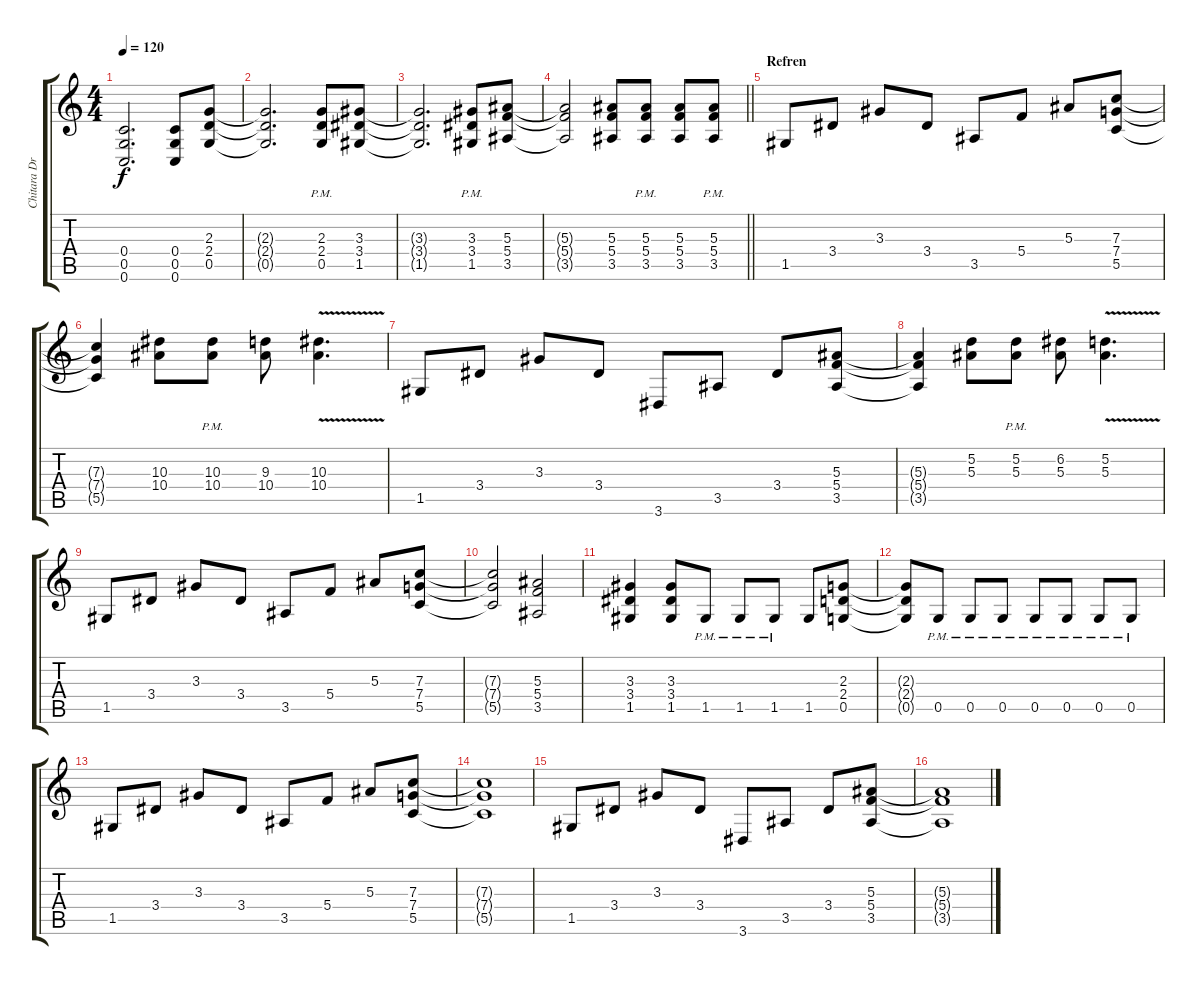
\track ("Chitara Drive 1" "Chitara Dr") {instrument distortionguitar}
\staff {score tabs}
\tuning (D4 A3 F3 C3 G2 C2) {hide}
\ts (4 4)
\tempo 120
\clef g2
\ks c
(0.4 0.5 0.6).2{d dy f} (0.4 0.5 0.6).8 (2.3 2.4 0.5).8 |
(2.3{t} 2.4{t} 0.5{t}).2{d} (2.3{pm} 2.4{pm} 0.5).8 (3.3 3.4 1.5).8 |
(3.3{t} 3.4{t} 1.5{t}).2{d} (3.3{pm} 3.4{pm} 1.5{pm}).8 (5.3 5.4 3.5).8 |
\barLineRight lightlight
(5.3{t} 5.4{t} 3.5{t}).2 (5.3 5.4 3.5).8 (5.3{pm} 5.4{pm} 3.5{pm}).8 (5.3 5.4 3.5).8 (5.3{pm} 5.4{pm} 3.5{pm}).8 |
\section ("" "Refren")
1.5.8 3.4.8 3.3.8 3.4.8 3.5.8 5.4.8 5.3.8 (7.3 7.4 5.5).8 |
(7.3{t} 7.4{t} 5.5{t}).4 (10.3 10.4).8 (10.3{pm} 10.4).8 (9.3 10.4).8 (10.3{v} 10.4).4{d} |
1.5.8 3.4.8 3.3.8 3.4.8 3.6.8 3.5.8 3.4.8 (5.3 5.4 3.5).8 |
(5.3{t} 5.4{t} 3.5{t}).4 (5.2 5.3).8 (5.2{pm} 5.3).8 (6.2 5.3).8 (5.2{v} 5.3{v}).4{d} |
1.5.8 3.4.8 3.3.8 3.4.8 3.5.8 5.4.8 5.3.8 (7.3 7.4 5.5).8 |
(7.3{t} 7.4{t} 5.5{t}).2 (5.3 5.4 3.5).2 |
(3.3 3.4 1.5).4 (3.3 3.4 1.5).8 1.5{pm}.8 1.5{pm}.8 1.5{pm}.8 1.5.8 (2.3 2.4 0.5).8 |
(2.3{t} 2.4{t} 0.5{t}).8 0.5{pm}.8 0.5{pm}.8 0.5{pm}.8 0.5{pm}.8 0.5{pm}.8 0.5{pm}.8 0.5{pm}.8 |
1.5.8 3.4.8 3.3.8 3.4.8 3.5.8 5.4.8 5.3.8 (7.3 7.4 5.5).8 |
(7.3{t} 7.4{t} 5.5{t}).1 |
1.5.8 3.4.8 3.3.8 3.4.8 3.6.8 3.5.8 3.4.8 (5.3 5.4 3.5).8 |
(5.3{t} 5.4{t} 3.5{t}).1
